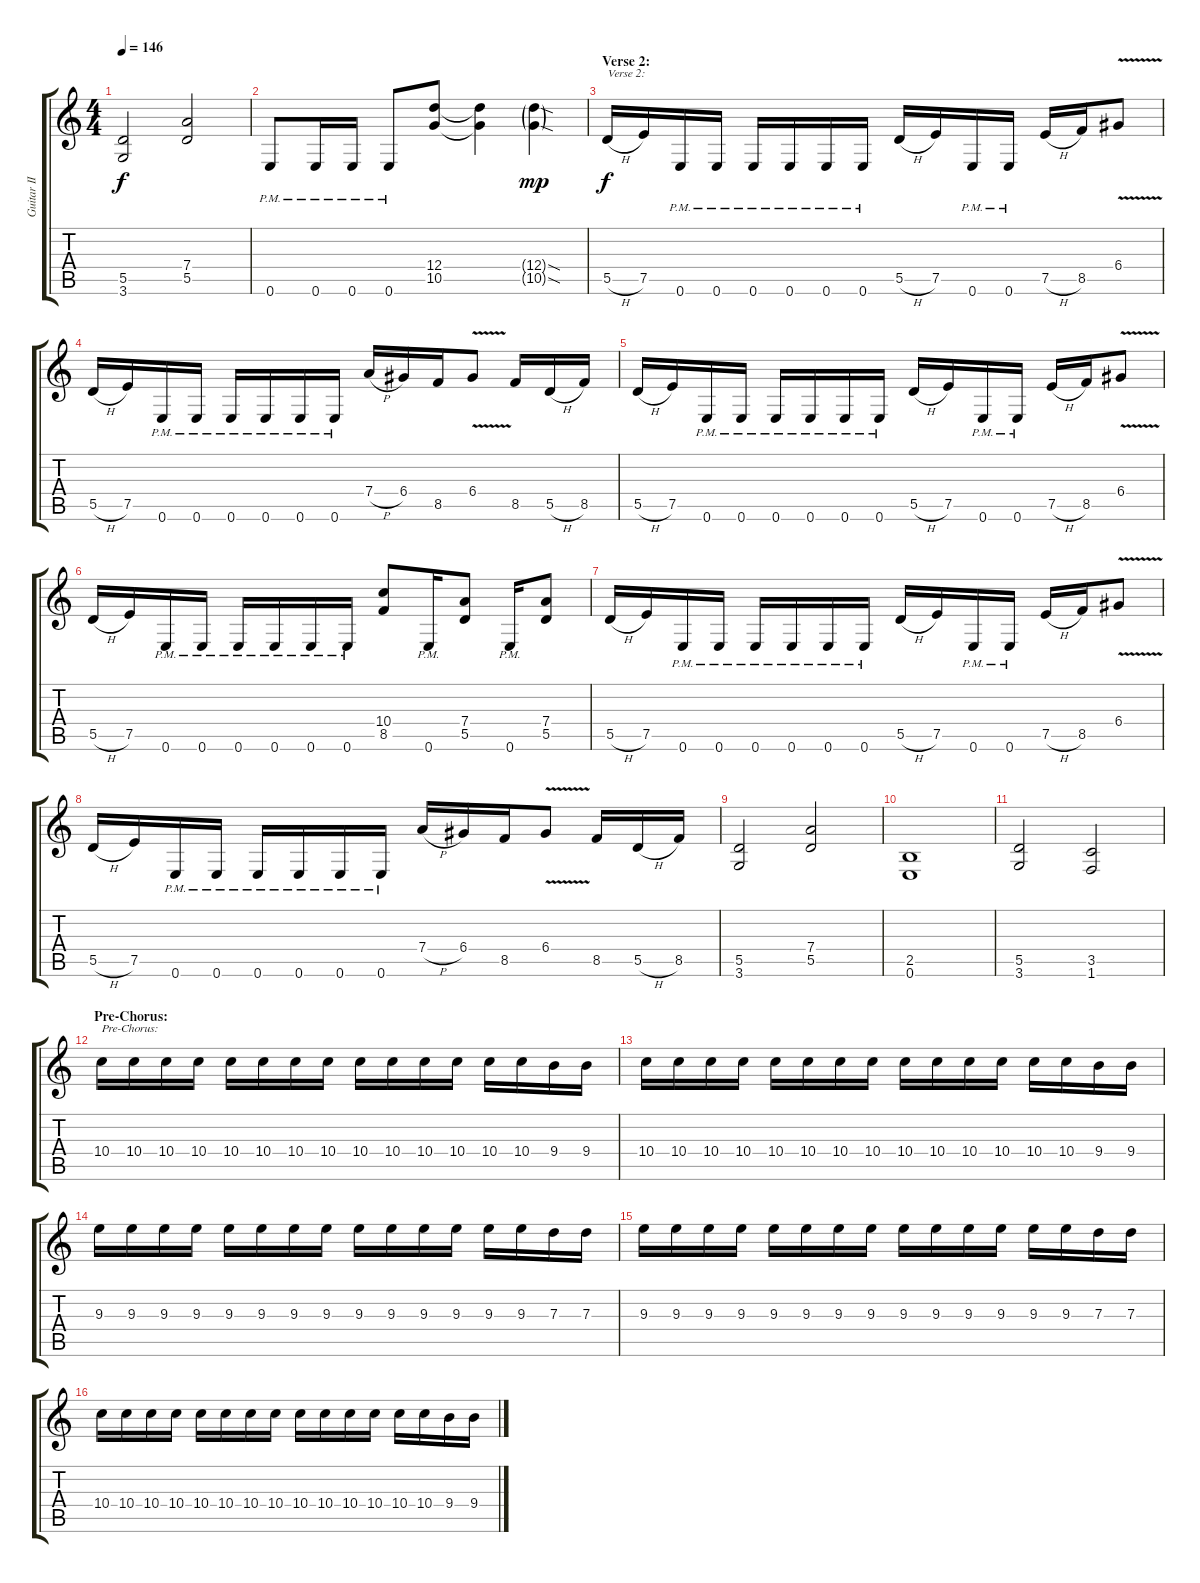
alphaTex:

\track ("Guitar II" "Guitar II") {instrument distortionguitar}
\staff {score tabs}
\tuning (E4 B3 G3 D3 A2 E2) {hide}
\ts (4 4)
\tempo 146
\clef g2
\ks c
(5.5 3.6).2{dy f} (7.4 5.5).2 |
0.6{pm}.8 0.6{pm}.16 0.6{pm}.16 0.6{pm}.8 (12.4 10.5).8 (12.4{t} 10.5{t}).4 (12.4{sod g} 10.5{sod g}).4{dy mp} |
\section ("" "Verse 2:")
5.5{h}.16{txt "Verse 2:" dy f} 7.5.16 0.6{pm}.16 0.6{pm}.16 0.6{pm}.16 0.6{pm}.16 0.6{pm}.16 0.6{pm}.16 5.5{h}.16 7.5.16 0.6{pm}.16 0.6{pm}.16 7.5{h}.16 8.5.16 6.4{v}.8 |
5.5{h}.16 7.5.16 0.6{pm}.16 0.6{pm}.16 0.6{pm}.16 0.6{pm}.16 0.6{pm}.16 0.6{pm}.16 7.4{h}.16 6.4.16 8.5.16 6.4{v}.8 8.5.16 5.5{h}.16 8.5.16 |
5.5{h}.16 7.5.16 0.6{pm}.16 0.6{pm}.16 0.6{pm}.16 0.6{pm}.16 0.6{pm}.16 0.6{pm}.16 5.5{h}.16 7.5.16 0.6{pm}.16 0.6{pm}.16 7.5{h}.16 8.5.16 6.4{v}.8 |
5.5{h}.16 7.5.16 0.6{pm}.16 0.6{pm}.16 0.6{pm}.16 0.6{pm}.16 0.6{pm}.16 0.6{pm}.16 (10.4 8.5).8 0.6{pm}.16 (7.4 5.5).8 0.6{pm}.16 (7.4 5.5).8 |
5.5{h}.16 7.5.16 0.6{pm}.16 0.6{pm}.16 0.6{pm}.16 0.6{pm}.16 0.6{pm}.16 0.6{pm}.16 5.5{h}.16 7.5.16 0.6{pm}.16 0.6{pm}.16 7.5{h}.16 8.5.16 6.4{v}.8 |
5.5{h}.16 7.5.16 0.6{pm}.16 0.6{pm}.16 0.6{pm}.16 0.6{pm}.16 0.6{pm}.16 0.6{pm}.16 7.4{h}.16 6.4.16 8.5.16 6.4{v}.8 8.5.16 5.5{h}.16 8.5.16 |
(5.5 3.6).2 (7.4 5.5).2 |
(2.5 0.6).1 |
(5.5 3.6).2 (3.5 1.6).2 |
\section ("" "Pre-Chorus:")
10.4.16{txt "Pre-Chorus:"} 10.4.16 10.4.16 10.4.16 10.4.16 10.4.16 10.4.16 10.4.16 10.4.16 10.4.16 10.4.16 10.4.16 10.4.16 10.4.16 9.4.16 9.4.16 |
10.4.16 10.4.16 10.4.16 10.4.16 10.4.16 10.4.16 10.4.16 10.4.16 10.4.16 10.4.16 10.4.16 10.4.16 10.4.16 10.4.16 9.4.16 9.4.16 |
9.3.16 9.3.16 9.3.16 9.3.16 9.3.16 9.3.16 9.3.16 9.3.16 9.3.16 9.3.16 9.3.16 9.3.16 9.3.16 9.3.16 7.3.16 7.3.16 |
9.3.16 9.3.16 9.3.16 9.3.16 9.3.16 9.3.16 9.3.16 9.3.16 9.3.16 9.3.16 9.3.16 9.3.16 9.3.16 9.3.16 7.3.16 7.3.16 |
10.4.16 10.4.16 10.4.16 10.4.16 10.4.16 10.4.16 10.4.16 10.4.16 10.4.16 10.4.16 10.4.16 10.4.16 10.4.16 10.4.16 9.4.16 9.4.16
